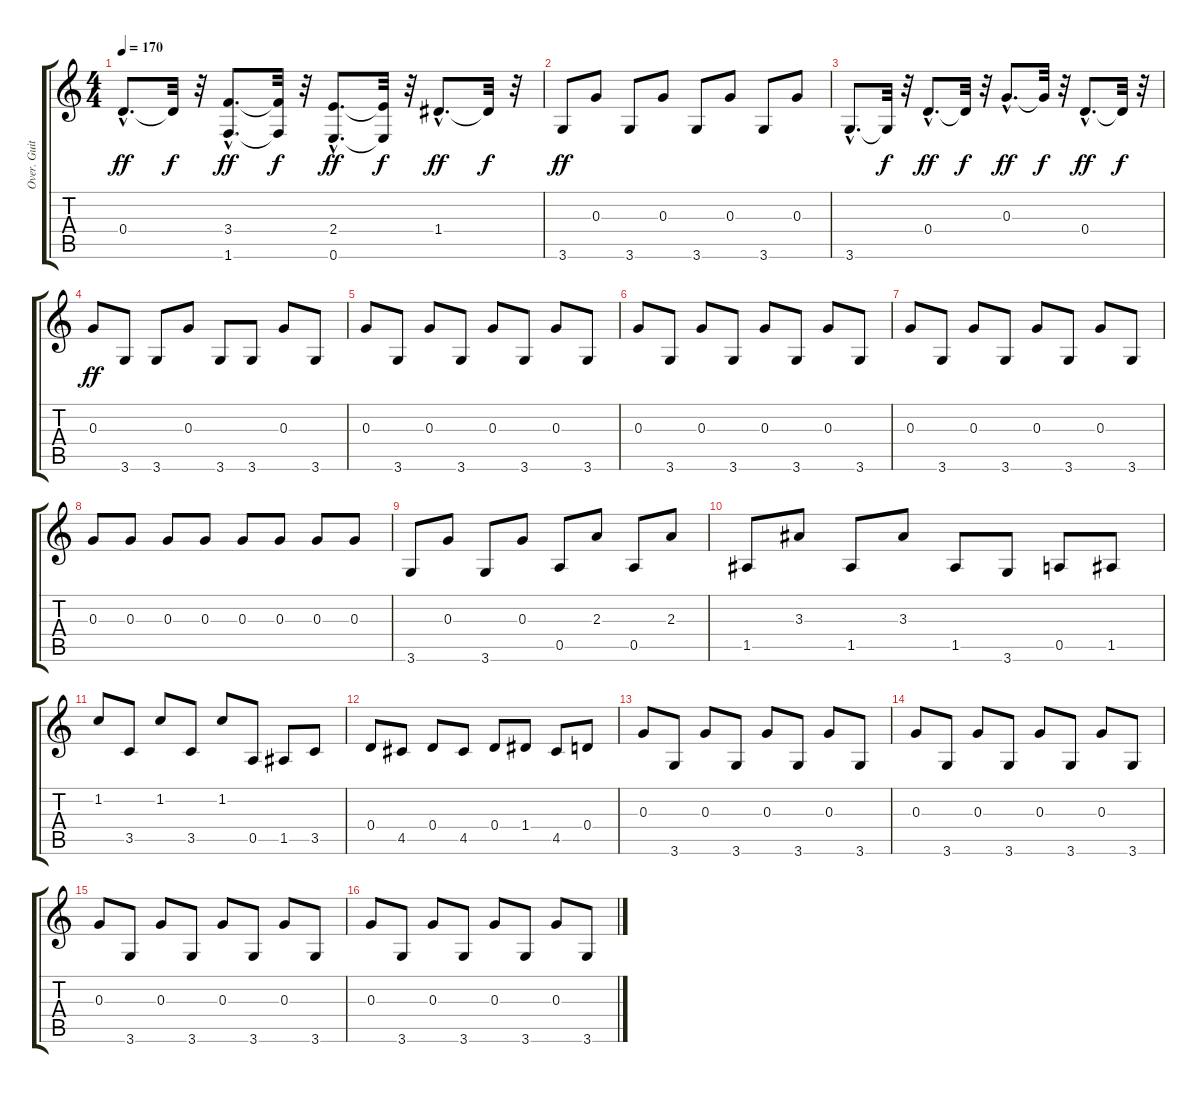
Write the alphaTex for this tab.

\track ("Over. Guitar 2" "Over. Guit") {instrument overdrivenguitar}
\staff {score tabs}
\tuning (E4 B3 G3 D3 A2 E2) {hide}
\ts (4 4)
\tempo 170
\clef g2
\ks c
0.4{hac}.8{d dy ff} 0.4{t}.32{dy f} r.32 (3.4{hac} 1.6{hac}).8{d dy ff} (3.4{t} 1.6{t}).32{dy f} r.32 (2.4{hac} 0.6{hac}).8{d dy ff} (2.4{t} 0.6{t}).32{dy f} r.32 1.4{hac}.8{d dy ff} 1.4{t}.32{dy f} r.32 |
3.6.8{dy ff} 0.3.8 3.6.8 0.3.8 3.6.8 0.3.8 3.6.8 0.3.8 |
3.6{hac}.8{d} 3.6{t}.32{dy f} r.32 0.4{hac}.8{d dy ff} 0.4{t}.32{dy f} r.32 0.3{hac}.8{d dy ff} 0.3{t}.32{dy f} r.32 0.4{hac}.8{d dy ff} 0.4{t}.32{dy f} r.32 |
0.3.8{dy ff} 3.6.8 3.6.8 0.3.8 3.6.8 3.6.8 0.3.8 3.6.8 |
0.3.8 3.6.8 0.3.8 3.6.8 0.3.8 3.6.8 0.3.8 3.6.8 |
0.3.8 3.6.8 0.3.8 3.6.8 0.3.8 3.6.8 0.3.8 3.6.8 |
0.3.8 3.6.8 0.3.8 3.6.8 0.3.8 3.6.8 0.3.8 3.6.8 |
0.3.8 0.3.8 0.3.8 0.3.8 0.3.8 0.3.8 0.3.8 0.3.8 |
3.6.8 0.3.8 3.6.8 0.3.8 0.5.8 2.3.8 0.5.8 2.3.8 |
1.5.8 3.3.8 1.5.8 3.3.8 1.5.8 3.6.8 0.5.8 1.5.8 |
1.2.8 3.5.8 1.2.8 3.5.8 1.2.8 0.5.8 1.5.8 3.5.8 |
0.4.8 4.5.8 0.4.8 4.5.8 0.4.8 1.4.8 4.5.8 0.4.8 |
0.3.8 3.6.8 0.3.8 3.6.8 0.3.8 3.6.8 0.3.8 3.6.8 |
0.3.8 3.6.8 0.3.8 3.6.8 0.3.8 3.6.8 0.3.8 3.6.8 |
0.3.8 3.6.8 0.3.8 3.6.8 0.3.8 3.6.8 0.3.8 3.6.8 |
0.3.8 3.6.8 0.3.8 3.6.8 0.3.8 3.6.8 0.3.8 3.6.8
